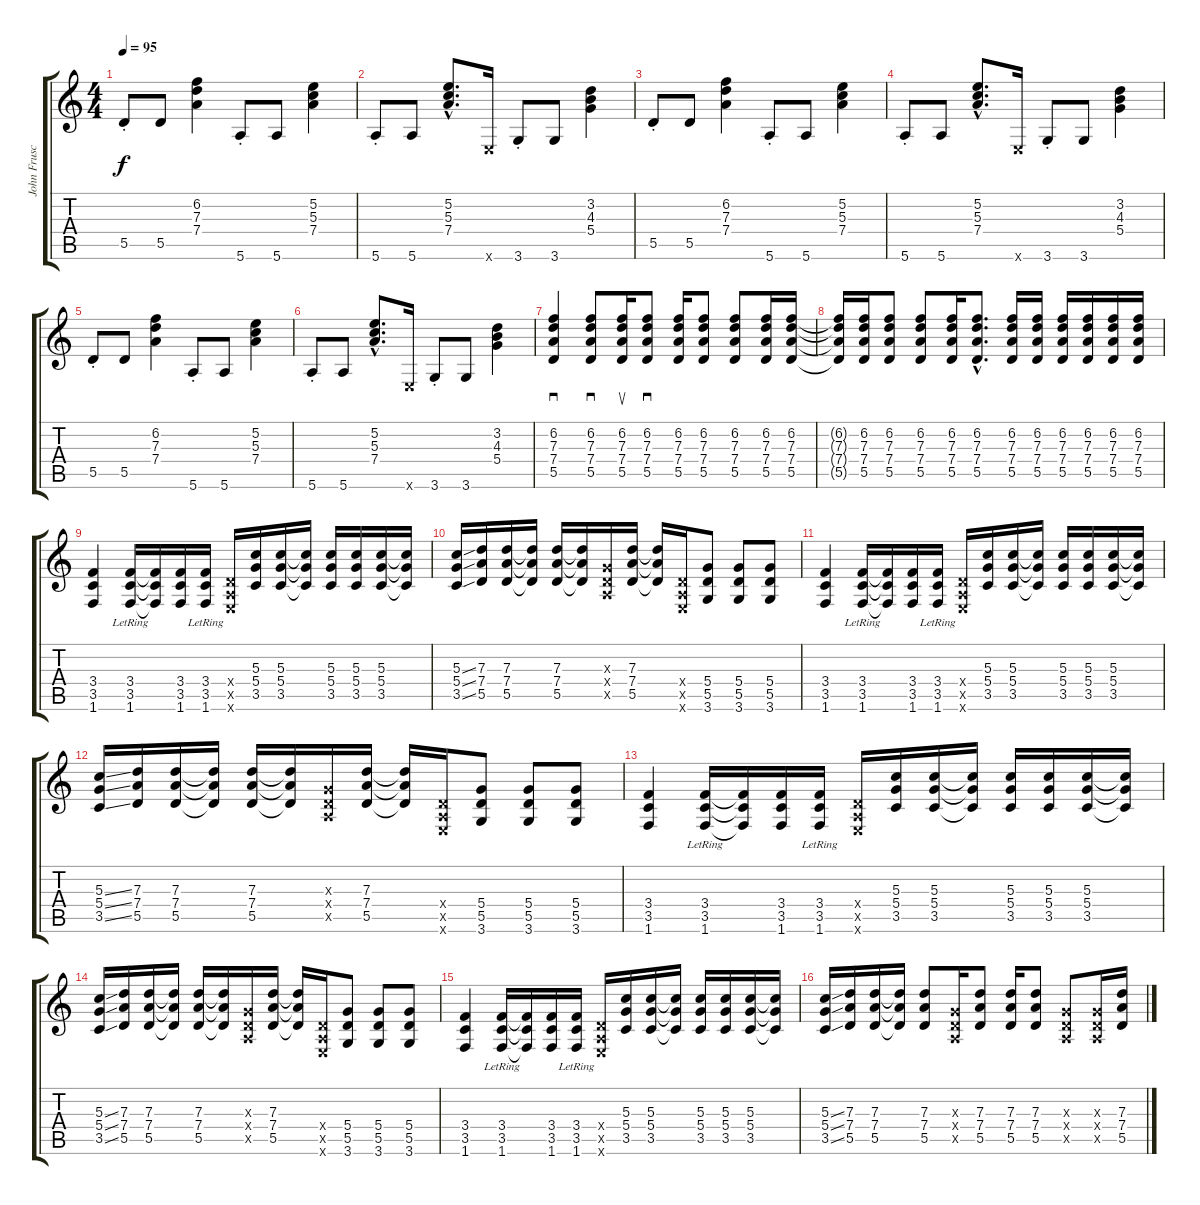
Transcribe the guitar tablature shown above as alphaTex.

\track ("John Frusciante" "John Frusc") {instrument distortionguitar}
\staff {score tabs}
\tuning (E4 B3 G3 D3 A2 E2) {hide}
\ts (4 4)
\tempo 95
\clef g2
\ks c
5.5{st}.8{dy f} 5.5.8 (6.2 7.3 7.4).4 5.6{st}.8 5.6.8 (5.2 5.3 7.4).4 |
5.6{st}.8 5.6.8 (5.2{hac} 5.3{hac} 7.4{hac}).8{d} 0.6{x}.16 3.6{st}.8 3.6.8 (3.2 4.3 5.4).4 |
5.5{st}.8 5.5.8 (6.2 7.3 7.4).4 5.6{st}.8 5.6.8 (5.2 5.3 7.4).4 |
5.6{st}.8 5.6.8 (5.2{hac} 5.3{hac} 7.4{hac}).8{d} 0.6{x}.16 3.6{st}.8 3.6.8 (3.2 4.3 5.4).4 |
5.5{st}.8 5.5.8 (6.2 7.3 7.4).4 5.6{st}.8 5.6.8 (5.2 5.3 7.4).4 |
5.6{st}.8 5.6.8 (5.2{hac} 5.3{hac} 7.4{hac}).8{d} 0.6{x}.16 3.6{st}.8 3.6.8 (3.2 4.3 5.4).4 |
(6.2 7.3 7.4 5.5).4{sd balance 8} (6.2 7.3 7.4 5.5).8{sd} (6.2 7.3 7.4 5.5).16{su} (6.2 7.3 7.4 5.5).8{sd} (6.2 7.3 7.4 5.5).16 (6.2 7.3 7.4 5.5).8 (6.2 7.3 7.4 5.5).8 (6.2 7.3 7.4 5.5).16 (6.2 7.3 7.4 5.5).16 |
(6.2{t} 7.3{t} 7.4{t} 5.5{t}).16 (6.2 7.3 7.4 5.5).16 (6.2 7.3 7.4 5.5).8 (6.2 7.3 7.4 5.5).8 (6.2 7.3 7.4 5.5).16 (6.2{hac} 7.3{hac} 7.4{hac} 5.5{hac}).8{d} (6.2 7.3 7.4 5.5).16 (6.2 7.3 7.4 5.5).16 (6.2 7.3 7.4 5.5).16 (6.2 7.3 7.4 5.5).16 (6.2 7.3 7.4 5.5).16 (6.2 7.3 7.4 5.5).16 |
(3.4 3.5 1.6).4{balance 8 instrument overdrivenguitar} (3.4{lr} 3.5{lr} 1.6{lr}).16 (3.4{t} 3.5{t} 1.6{t}).16 (3.4 3.5 1.6).16 (3.4{lr} 3.5{lr} 1.6{lr}).16 (0.4{x} 0.5{x} 0.6{x}).16 (5.3 5.4 3.5).16 (5.3 5.4 3.5).16 (5.3{t} 5.4{t} 3.5{t}).16 (5.3 5.4 3.5).16 (5.3 5.4 3.5).16 (5.3 5.4 3.5).16 (5.3{t} 5.4{t} 3.5{t}).16 |
(5.3{ss} 5.4{ss} 3.5{ss}).16 (7.3 7.4 5.5).16 (7.3 7.4 5.5).16 (7.3{t} 7.4{t} 5.5{t}).16 (7.3 7.4 5.5).16 (7.3{t} 7.4{t} 5.5{t}).16 (0.3{x} 0.4{x} 0.5{x}).16 (7.3 7.4 5.5).16 (7.3{t} 7.4{t} 5.5{t}).16 (0.4{x} 0.5{x} 0.6{x}).16 (5.4 5.5 3.6).8 (5.4 5.5 3.6).8 (5.4 5.5 3.6).8 |
(3.4 3.5 1.6).4 (3.4{lr} 3.5{lr} 1.6{lr}).16 (3.4{t} 3.5{t} 1.6{t}).16 (3.4 3.5 1.6).16 (3.4{lr} 3.5{lr} 1.6{lr}).16 (0.4{x} 0.5{x} 0.6{x}).16 (5.3 5.4 3.5).16 (5.3 5.4 3.5).16 (5.3{t} 5.4{t} 3.5{t}).16 (5.3 5.4 3.5).16 (5.3 5.4 3.5).16 (5.3 5.4 3.5).16 (5.3{t} 5.4{t} 3.5{t}).16 |
(5.3{ss} 5.4{ss} 3.5{ss}).16 (7.3 7.4 5.5).16 (7.3 7.4 5.5).16 (7.3{t} 7.4{t} 5.5{t}).16 (7.3 7.4 5.5).16 (7.3{t} 7.4{t} 5.5{t}).16 (0.3{x} 0.4{x} 0.5{x}).16 (7.3 7.4 5.5).16 (7.3{t} 7.4{t} 5.5{t}).16 (0.4{x} 0.5{x} 0.6{x}).16 (5.4 5.5 3.6).8 (5.4 5.5 3.6).8 (5.4 5.5 3.6).8 |
(3.4 3.5 1.6).4 (3.4{lr} 3.5{lr} 1.6{lr}).16 (3.4{t} 3.5{t} 1.6{t}).16 (3.4 3.5 1.6).16 (3.4{lr} 3.5{lr} 1.6{lr}).16 (0.4{x} 0.5{x} 0.6{x}).16 (5.3 5.4 3.5).16 (5.3 5.4 3.5).16 (5.3{t} 5.4{t} 3.5{t}).16 (5.3 5.4 3.5).16 (5.3 5.4 3.5).16 (5.3 5.4 3.5).16 (5.3{t} 5.4{t} 3.5{t}).16 |
(5.3{ss} 5.4{ss} 3.5{ss}).16 (7.3 7.4 5.5).16 (7.3 7.4 5.5).16 (7.3{t} 7.4{t} 5.5{t}).16 (7.3 7.4 5.5).16 (7.3{t} 7.4{t} 5.5{t}).16 (0.3{x} 0.4{x} 0.5{x}).16 (7.3 7.4 5.5).16 (7.3{t} 7.4{t} 5.5{t}).16 (0.4{x} 0.5{x} 0.6{x}).16 (5.4 5.5 3.6).8 (5.4 5.5 3.6).8 (5.4 5.5 3.6).8 |
(3.4 3.5 1.6).4 (3.4{lr} 3.5{lr} 1.6{lr}).16 (3.4{t} 3.5{t} 1.6{t}).16 (3.4 3.5 1.6).16 (3.4{lr} 3.5{lr} 1.6{lr}).16 (0.4{x} 0.5{x} 0.6{x}).16 (5.3 5.4 3.5).16 (5.3 5.4 3.5).16 (5.3{t} 5.4{t} 3.5{t}).16 (5.3 5.4 3.5).16 (5.3 5.4 3.5).16 (5.3 5.4 3.5).16 (5.3{t} 5.4{t} 3.5{t}).16 |
(5.3{ss} 5.4{ss} 3.5{ss}).16 (7.3 7.4 5.5).16 (7.3 7.4 5.5).16 (7.3{t} 7.4{t} 5.5{t}).16 (7.3 7.4 5.5).8 (0.3{x} 0.4{x} 0.5{x}).16 (7.3 7.4 5.5).8 (7.3 7.4 5.5).16 (7.3 7.4 5.5).8 (0.3{x} 0.4{x} 0.5{x}).8 (0.3{x} 0.4{x} 0.5{x}).16 (7.3 7.4 5.5).16
